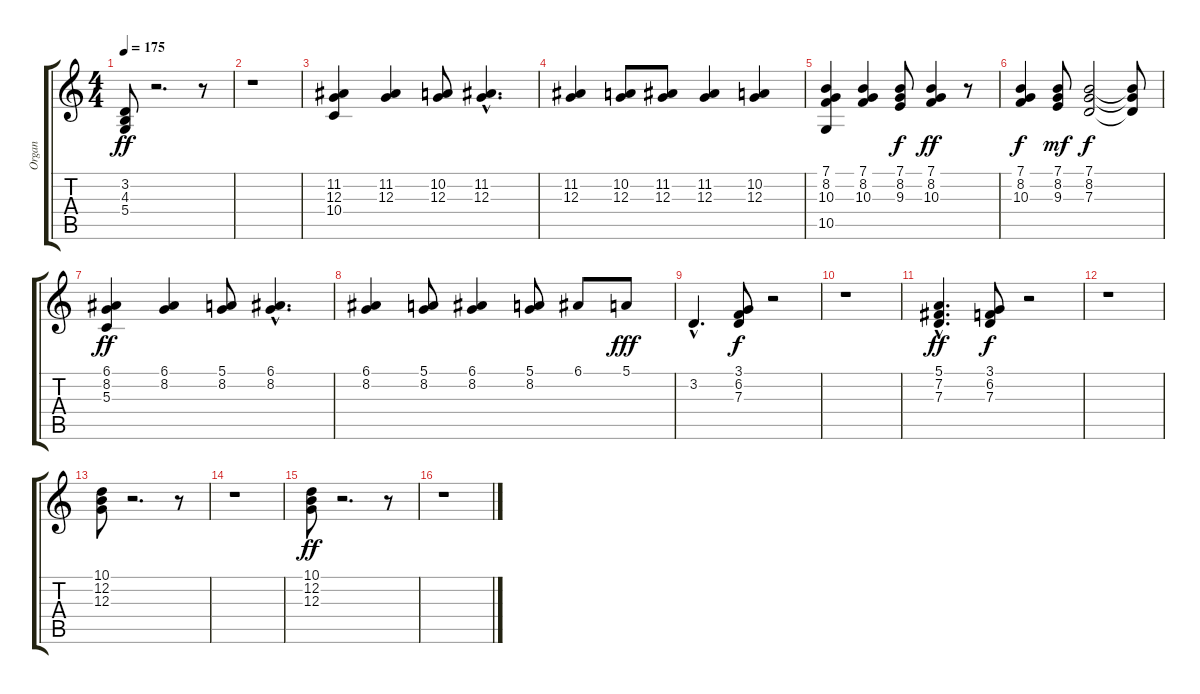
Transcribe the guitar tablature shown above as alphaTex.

\track ("Organ" "Organ") {instrument drawbarorgan}
\staff {score tabs}
\tuning (E4 B3 G3 D3 A2 E2) {hide}
\ts (4 4)
\tempo 175
\clef g2
\ks c
(3.2 4.3 5.4).8{dy ff} r.2{d} r.8 |
r.1 |
(11.2 12.3 10.4).4 (11.2 12.3).4 (10.2 12.3).8 (11.2{hac} 12.3{hac}).4{d} |
(11.2 12.3).4 (10.2 12.3).8 (11.2 12.3).8 (11.2 12.3).4 (10.2 12.3).4 |
(7.1 8.2 10.3 10.5).4 (7.1 8.2 10.3).4 (7.1 8.2 9.3).8{dy f} (7.1 8.2 10.3).4{dy ff} r.8 |
(7.1 8.2 10.3).4{dy f} (7.1 8.2 9.3).8{dy mf} (7.1 8.2 7.3).2{dy f} (7.1{t} 8.2{t} 7.3{t}).8 |
(6.1 8.2 5.3).4{dy ff} (6.1 8.2).4 (5.1 8.2).8 (6.1{hac} 8.2{hac}).4{d} |
(6.1 8.2).4 (5.1 8.2).8 (6.1 8.2).4 (5.1 8.2).8 6.1.8 5.1.8{dy fff} |
3.2{hac}.4{d} (3.1 6.2 7.3).8{dy f} r.2 |
r.1 |
(5.1{hac} 7.2{hac} 7.3{hac}).4{d dy ff} (3.1 6.2 7.3).8{dy f} r.2 |
r.1 |
(10.1 12.2 12.3).8 r.2{d} r.8 |
r.1 |
(10.1 12.2 12.3).8{dy ff} r.2{d} r.8 |
r.1
